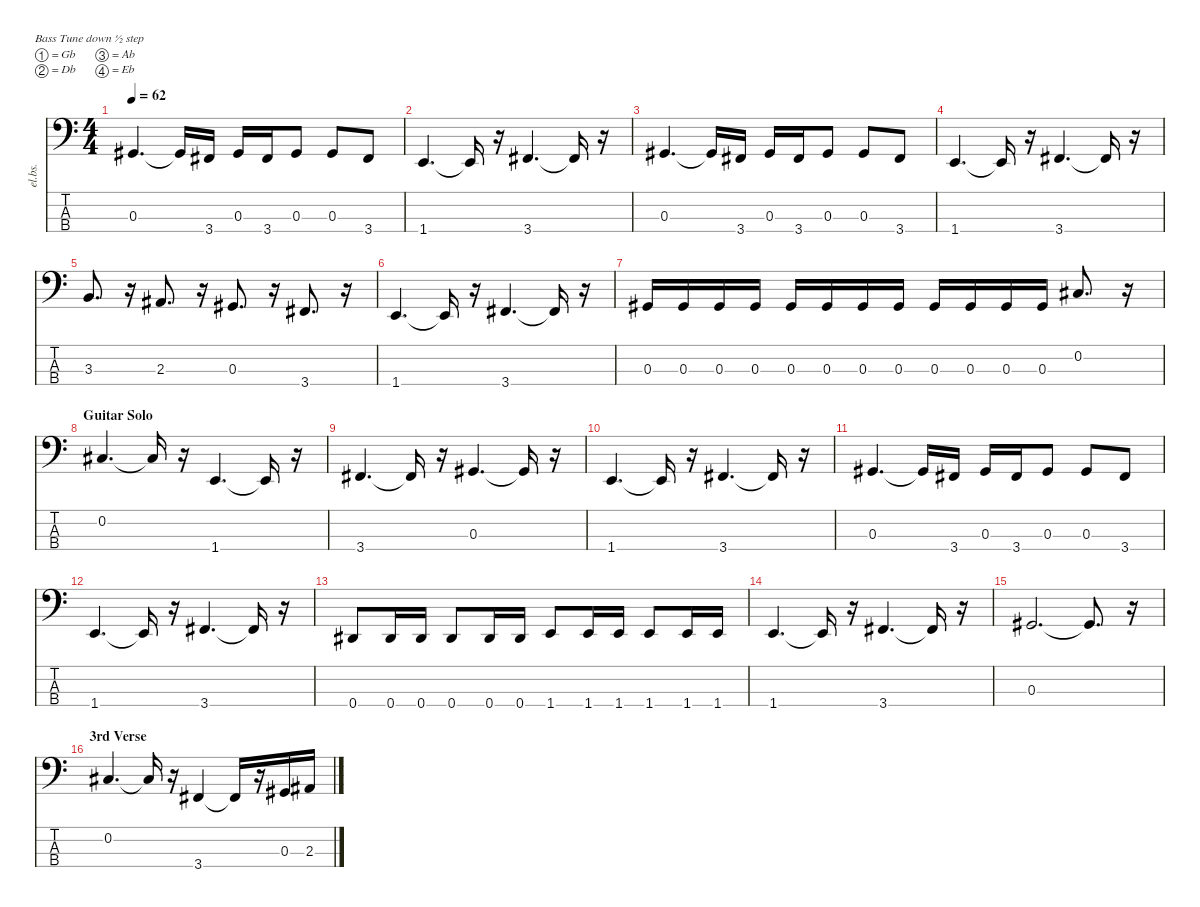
\defaultSystemsLayout 4
\hideDynamics
\bracketExtendMode nobrackets
\otherSystemsTrackNameOrientation horizontal
\track ("Bass" "el.bs.") {instrument electricbasspick}
\staff {score tabs}
\tuning (Gb2 Db2 Ab1 Eb1)
\ts (4 4)
\tempo 62
\clef f4
\ks c
0.3{acc #}.4{d dy mf} 0.3{t acc #}.16 3.4{acc #}.16 0.3{acc #}.16 3.4{acc #}.16 0.3{acc #}.8 0.3{acc #}.8 3.4{acc #}.8 |
1.4.4{d} 1.4{t}.16 r.16 3.4{acc #}.4{d} 3.4{t acc #}.16 r.16 |
0.3{acc #}.4{d} 0.3{t acc #}.16 3.4{acc #}.16 0.3{acc #}.16 3.4{acc #}.16 0.3{acc #}.8 0.3{acc #}.8 3.4{acc #}.8 |
1.4.4{d} 1.4{t}.16 r.16 3.4{acc #}.4{d} 3.4{t acc #}.16 r.16 |
3.3.8{d dy f} r.16 2.3{acc #}.8{d} r.16 0.3{acc #}.8{d} r.16 3.4{acc #}.8{d} r.16 |
1.4.4{d} 1.4{t}.16 r.16 3.4{acc #}.4{d} 3.4{t acc #}.16 r.16 |
0.3{acc #}.16 0.3{acc #}.16 0.3{acc #}.16 0.3{acc #}.16 0.3{acc #}.16 0.3{acc #}.16 0.3{acc #}.16 0.3{acc #}.16 0.3{acc #}.16 0.3{acc #}.16 0.3{acc #}.16 0.3{acc #}.16 0.2{acc #}.8{d} r.16 |
\section ("" "Guitar Solo")
0.2{acc #}.4{d} 0.2{t acc #}.16 r.16 1.4.4{d} 1.4{t}.16 r.16 |
3.4{acc #}.4{d} 3.4{t acc #}.16 r.16 0.3{acc #}.4{d} 0.3{t acc #}.16 r.16 |
1.4.4{d} 1.4{t}.16 r.16 3.4{acc #}.4{d} 3.4{t acc #}.16 r.16 |
0.3{acc #}.4{d} 0.3{t acc #}.16 3.4{acc #}.16 0.3{acc #}.16 3.4{acc #}.16 0.3{acc #}.8 0.3{acc #}.8 3.4{acc #}.8 |
1.4.4{d} 1.4{t}.16 r.16 3.4{acc #}.4{d} 3.4{t acc #}.16 r.16 |
0.4{acc #}.8 0.4{acc #}.16 0.4{acc #}.16 0.4{acc #}.8 0.4{acc #}.16 0.4{acc #}.16 1.4.8 1.4.16 1.4.16 1.4.8 1.4.16 1.4.16 |
1.4.4{d} 1.4{t}.16 r.16 3.4{acc #}.4{d} 3.4{t acc #}.16 r.16 |
0.3{acc #}.2{d} 0.3{t acc #}.8{d} r.16 |
\section ("" "3rd Verse")
0.2{acc #}.4{d dy ff} 0.2{t acc #}.16{dy f} r.16 3.4{acc #}.4{dy ff} 3.4{t acc #}.16{dy f} r.16 0.3{acc #}.16{dy ff} 2.3{acc #}.16
